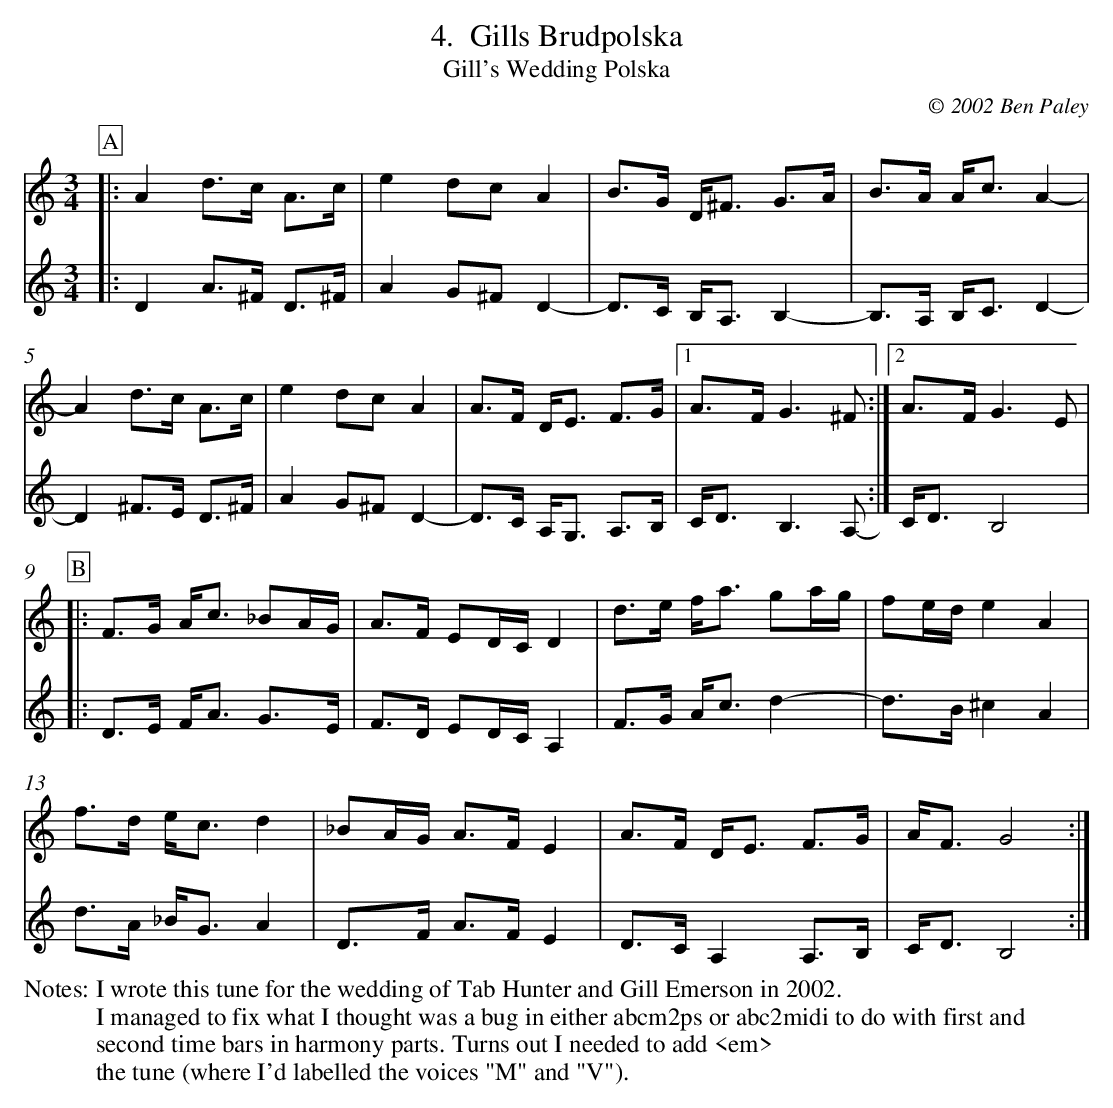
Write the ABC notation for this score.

X:1
T:Gills Brudpolska
T:Gill's Wedding Polska
L:1/8
M:3/4
C:© 2002 Ben Paley
K:D Dorian
%%score M|H
V:M
P:A
[|: A2 d>c A>c | e2 dc A2 | B>G D<^F G>A | B>A A<c A2- |
-A2 d>c A>c | e2 dc A2 | A>F D<E F>G |1 A>F G3^F :|]2 A>F G3E |
P:B
[|: F>G A<c _BA/2G/2 | A>F ED/2C/2 D2 | d>e f<a ga/2g/2 | fe/2d/2 e2 A2 |
f>d e<c d2 | _BA/2G/2 A>F E2 | A>F D<E F>G | A<F G4 :|]
V:H
[|: D2 A>^F D>^F | A2 G^F D2- | -D>C B,<A, B,2- | -B,>A, B,<C D2- |
-D2 ^F>E D>^F | A2 G^F D2- | -D>C A,<G, A,>B, |1 C<D  B,3A,- :|]2 C<D B,4 |
[|: D>E F<A G>E | F>D ED/2C/2 A,2 | F>G A<c d2- | -d>B ^c2 A2 |
d>A _B<G A2 | D>F A>F E2 | D>C A,2 A,>B, | C<D B,4 :|]
